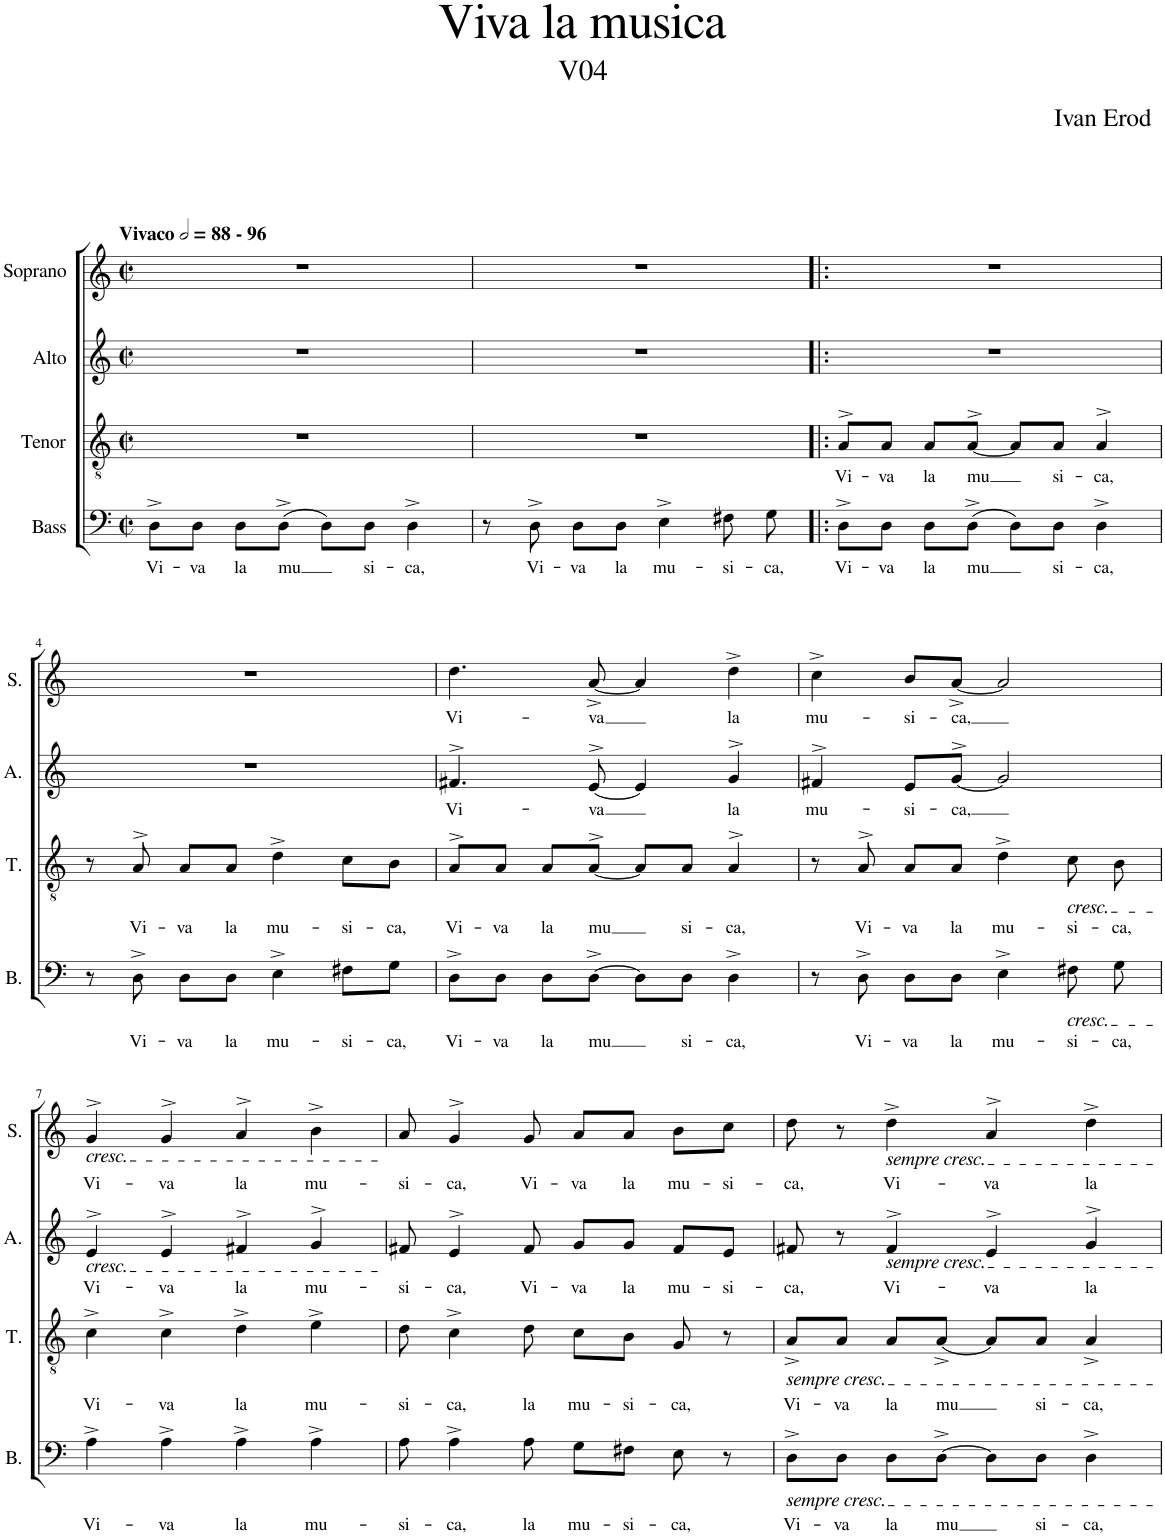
**kern	**text	**kern	**text	**kern	**text	**kern	**text
*part4	*part4	*part3	*part3	*part2	*part2	*part1	*part1
*staff4	*staff4	*staff3	*staff3	*staff2	*staff2	*staff1	*staff1
*I"Bass	*	*I"Tenor	*	*I"Alto	*	*I"Soprano	*
*I'B.	*	*I'T.	*	*I'A.	*	*I'S.	*
*clefF4	*	*clefGv2	*	*clefG2	*	*clefG2	*
*k[]	*	*k[]	*	*k[]	*	*k[]	*
*M2/2	*	*M2/2	*	*M2/2	*	*M2/2	*
*met(c|)	*	*met(c|)	*	*met(c|)	*	*met(c|)	*
*MM176	*	*MM176	*	*MM176	*	*MM176	*
=1	=1	=1	=1	=1	=1	=1	=1
!	!	!	!	!	!	!LO:TX:a:B:t=Vivaco	!
!	!	!	!	!	!	!LO:TX:a:B:t=- 96	!
!	!LO:LY:b	!	!	!	!	!	!
8D^\L	Vi-	1r	.	1r	.	1r	.
!	!LO:LY:b	!	!	!	!	!	!
8D\J	-va	.	.	.	.	.	.
!	!LO:LY:b	!	!	!	!	!	!
8D\L	la	.	.	.	.	.	.
!	!LO:LY:b	!	!	!	!	!	!
(8D^\J	-mu	.	.	.	.	.	.
8D\L)	.	.	.	.	.	.	.
!	!LO:LY:b	!	!	!	!	!	!
8D\J	si-	.	.	.	.	.	.
!	!LO:LY:b	!	!	!	!	!	!
4D^\	-ca,	.	.	.	.	.	.
=2	=2	=2	=2	=2	=2	=2	=2
8r	.	1r	.	1r	.	1r	.
!	!LO:LY:b	!	!	!	!	!	!
8D^\	Vi-	.	.	.	.	.	.
!	!LO:LY:b	!	!	!	!	!	!
8D\L	-va	.	.	.	.	.	.
!	!LO:LY:b	!	!	!	!	!	!
8D\J	la	.	.	.	.	.	.
!	!LO:LY:b	!	!	!	!	!	!
4E^\	mu-	.	.	.	.	.	.
!	!LO:LY:b	!	!	!	!	!	!
8F#X\	-si-	.	.	.	.	.	.
!	!LO:LY:b	!	!	!	!	!	!
8G\	-ca,	.	.	.	.	.	.
=3!|:	=3!|:	=3!|:	=3!|:	=3!|:	=3!|:	=3!|:	=3!|:
!	!LO:LY:b	!	!LO:LY:b	!	!	!	!
8D^\L	Vi-	8A^>/L	Vi-	1r	.	1r	.
!	!LO:LY:b	!	!LO:LY:b	!	!	!	!
8D\J	-va	8A/J	-va	.	.	.	.
!	!LO:LY:b	!	!LO:LY:b	!	!	!	!
8D\L	la	8A/L	la	.	.	.	.
!	!LO:LY:b	!	!LO:LY:b	!	!	!	!
(8D^\J	-mu	[8A^>/J	-mu	.	.	.	.
8D\L)	.	8A/L]	.	.	.	.	.
!	!LO:LY:b	!	!LO:LY:b	!	!	!	!
8D\J	si-	8A/J	si-	.	.	.	.
!	!LO:LY:b	!	!LO:LY:b	!	!	!	!
4D^\	-ca,	4A^>/	-ca,	.	.	.	.
!!LO:LB:g=z
=4	=4	=4	=4	=4	=4	=4	=4
8r	.	8r	.	1r	.	1r	.
!	!LO:LY:b	!	!LO:LY:b	!	!	!	!
8D^\	Vi-	8A^>/	Vi-	.	.	.	.
!	!LO:LY:b	!	!LO:LY:b	!	!	!	!
8D\L	-va	8A/L	-va	.	.	.	.
!	!LO:LY:b	!	!LO:LY:b	!	!	!	!
8D\J	la	8A/J	la	.	.	.	.
!	!LO:LY:b	!	!LO:LY:b	!	!	!	!
4E^\	mu-	4d^\	mu-	.	.	.	.
!	!LO:LY:b	!	!LO:LY:b	!	!	!	!
8F#X\L	-si-	8c\L	-si-	.	.	.	.
!	!LO:LY:b	!	!LO:LY:b	!	!	!	!
8G\J	-ca,	8B\J	-ca,	.	.	.	.
=5	=5	=5	=5	=5	=5	=5	=5
!	!LO:LY:b	!	!LO:LY:b	!	!LO:LY:b	!	!LO:LY:b
8D^\L	Vi-	8A^>/L	Vi-	4.f#X^>/	Vi-	4.dd\	Vi-
!	!LO:LY:b	!	!LO:LY:b	!	!	!	!
8D\J	-va	8A/J	-va	.	.	.	.
!	!LO:LY:b	!	!LO:LY:b	!	!	!	!
8D\L	la	8A/L	la	.	.	.	.
!	!LO:LY:b	!	!LO:LY:b	!	!LO:LY:b	!	!LO:LY:b
[8D^\J	-mu	[8A^>/J	-mu	[8e^>/	-va	[8a^/	-va
8D\L]	.	8A/L]	.	4e/]	.	4a/]	.
!	!LO:LY:b	!	!LO:LY:b	!	!	!	!
8D\J	si-	8A/J	si-	.	.	.	.
!	!LO:LY:b	!	!LO:LY:b	!	!LO:LY:b	!	!LO:LY:b
4D^\	-ca,	4A^>/	-ca,	4g^>/	la	4dd^\	la
=6	=6	=6	=6	=6	=6	=6	=6
!	!	!	!	!	!LO:LY:b	!	!LO:LY:b
8r	.	8r	.	4f#X^>/	mu-	4cc^\	mu-
!	!LO:LY:b	!	!LO:LY:b	!	!	!	!
8D^\	Vi-	8A^>/	Vi-	.	.	.	.
!	!LO:LY:b	!	!LO:LY:b	!	!LO:LY:b	!	!LO:LY:b
8D\L	-va	8A/L	-va	8e/L	-si-	8b/L	-si-
!	!LO:LY:b	!	!LO:LY:b	!	!LO:LY:b	!	!LO:LY:b
8D\J	la	8A/J	la	[8g^>/J	-ca,	[8a^/J	-ca,
!	!LO:LY:b	!	!LO:LY:b	!	!	!	!
4E^\	mu-	4d^\	mu-	2g/]	.	2a/]	.
!	!	!LO:TX:b:i:t=cresc.	!	!	!	!	!
!LO:TX:b:i:t=cresc.	!	!	!	!	!	!	!
!	!LO:LY:b	!	!LO:LY:b	!	!	!	!
8F#X\	-si-	8c\	-si-	.	.	.	.
!	!LO:LY:b	!	!LO:LY:b	!	!	!	!
8G\	-ca,	8B\	-ca,	.	.	.	.
!!LO:LB:g=z
=7	=7	=7	=7	=7	=7	=7	=7
!	!	!	!	!	!	!LO:TX:b:i:t=cresc.	!
!	!	!	!	!LO:TX:b:i:t=cresc.	!	!	!
!	!LO:LY:b	!	!LO:LY:b	!	!LO:LY:b	!	!LO:LY:b
4A^\	Vi-	4c^\	Vi-	4e^>/	Vi-	4g^>/	Vi-
!	!LO:LY:b	!	!LO:LY:b	!	!LO:LY:b	!	!LO:LY:b
4A^\	-va	4c^\	-va	4e^>/	-va	4g^>/	-va
!	!LO:LY:b	!	!LO:LY:b	!	!LO:LY:b	!	!LO:LY:b
4A^\	la	4d^\	la	4f#X^>/	la	4a^>/	la
!	!LO:LY:b	!	!LO:LY:b	!	!LO:LY:b	!	!LO:LY:b
4A^\	mu-	4e^\	mu-	4g^>/	mu-	4b^\	mu-
=8	=8	=8	=8	=8	=8	=8	=8
!	!LO:LY:b	!	!LO:LY:b	!	!LO:LY:b	!	!LO:LY:b
8A\	-si-	8d\	-si-	8f#X/	-si-	8a/	-si-
!	!LO:LY:b	!	!LO:LY:b	!	!LO:LY:b	!	!LO:LY:b
4A^\	-ca,	4c^\	-ca,	4e^>/	-ca,	4g^>/	-ca,
!	!LO:LY:b	!	!LO:LY:b	!	!LO:LY:b	!	!LO:LY:b
8A\	la	8d\	la	8f#/	Vi-	8g/	Vi-
!	!LO:LY:b	!	!LO:LY:b	!	!LO:LY:b	!	!LO:LY:b
8G\L	mu-	8c\L	mu-	8g/L	-va	8a/L	-va
!	!LO:LY:b	!	!LO:LY:b	!	!LO:LY:b	!	!LO:LY:b
8F#X\J	-si-	8B\J	-si-	8g/J	la	8a/J	la
!	!LO:LY:b	!	!LO:LY:b	!	!LO:LY:b	!	!LO:LY:b
8E\	-ca,	8G/	-ca,	8f#/L	mu-	8b\L	mu-
!	!	!	!	!	!LO:LY:b	!	!LO:LY:b
8r	.	8r	.	8e/J	-si-	8cc\J	-si-
=9	=9	=9	=9	=9	=9	=9	=9
!	!	!LO:TX:b:i:t=sempre cresc.	!	!	!	!	!
!LO:TX:b:i:t=sempre cresc.	!	!	!	!	!	!	!
!	!LO:LY:b	!	!LO:LY:b	!	!LO:LY:b	!	!LO:LY:b
8D^\L	Vi-	8A^/L	Vi-	8f#X/	-ca,	8dd\	-ca,
!	!LO:LY:b	!	!LO:LY:b	!	!	!	!
8D\J	-va	8A/J	-va	8r	.	8r	.
!	!	!	!	!	!	!LO:TX:b:i:t=sempre cresc.	!
!	!	!	!	!LO:TX:b:i:t=sempre cresc.	!	!	!
!	!LO:LY:b	!	!LO:LY:b	!	!LO:LY:b	!	!LO:LY:b
8D\L	la	8A/L	la	4f#^>/	Vi-	4dd^\	Vi-
!	!LO:LY:b	!	!LO:LY:b	!	!	!	!
[8D^\J	-mu	[8A^/J	-mu	.	.	.	.
!	!	!	!	!	!LO:LY:b	!	!LO:LY:b
8D\L]	.	8A/L]	.	4e^>/	-va	4a^>/	-va
!	!LO:LY:b	!	!LO:LY:b	!	!	!	!
8D\J	si-	8A/J	si-	.	.	.	.
!	!LO:LY:b	!	!LO:LY:b	!	!LO:LY:b	!	!LO:LY:b
4D^\	-ca,	4A^/	-ca,	4g^>/	la	4dd^\	la
=	=	=	=	=	=	=	=
*-	*-	*-	*-	*-	*-	*-	*-
